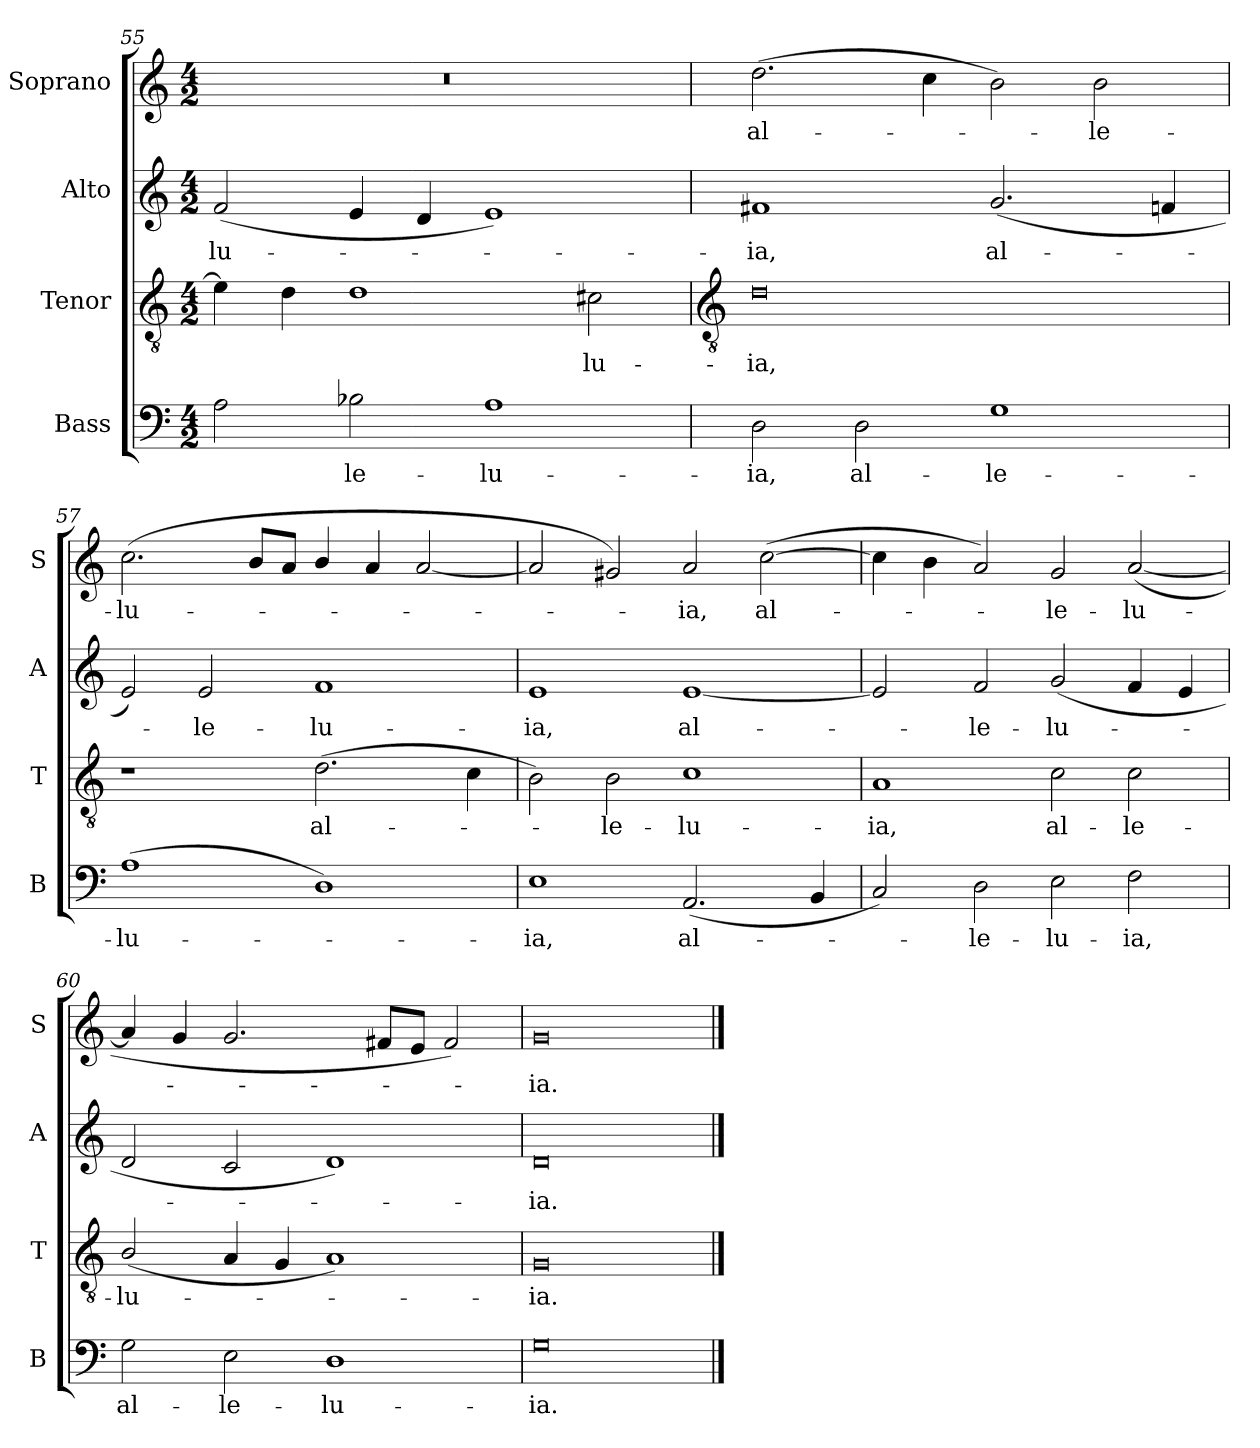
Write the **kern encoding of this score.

**kern	**text	**kern	**text	**kern	**text	**kern	**text
*part4	*part4	*part3	*part3	*part2	*part2	*part1	*part1
*staff4	*staff4	*staff3	*staff3	*staff2	*staff2	*staff1	*staff1
*I"Bass	*	*I"Tenor	*	*I"Alto	*	*I"Soprano	*
*I'B	*	*I'T	*	*I'A	*	*I'S	*
*clefF4	*	*clefGv2	*	*clefG2	*	*clefG2	*
*k[]	*	*k[]	*	*k[]	*	*k[]	*
*C:	*	*C:	*	*C:	*	*C:	*
*M4/2	*	*M4/2	*	*M4/2	*	*M4/2	*
=55	=55	=55	=55	=55	=55	=55	=55
!	!	!	!	!	!LO:LY:b	!	!
2A	.	4e]	.	(<2f	-lu-	0r	.
.	.	4d	.	.	.	.	.
!	!LO:LY:b	!	!	!	!	!	!
2B-X	le-	1d	.	4e	.	.	.
.	.	.	.	4d	.	.	.
!	!LO:LY:b	!	!	!	!	!	!
1A	-lu-	.	.	1e)	.	.	.
!	!	!	!LO:LY:b	!	!	!	!
.	.	2c#X	lu-	.	.	.	.
!!LO:LB:g=z
=56	=56	=56	=56	=56	=56	=56	=56
*	*	*clefGv2	*	*	*	*	*
!	!LO:LY:b	!	!LO:LY:b	!	!LO:LY:b	!	!LO:LY:b
2D	-ia,	0d	-ia,	1f#X	ia,	(>2.dd	al-
!	!LO:LY:b	!	!	!	!	!	!
2D	al-	.	.	.	.	.	.
.	.	.	.	.	.	4cc	.
!	!LO:LY:b	!	!	!	!LO:LY:b	!	!
1G	-le-	.	.	(<2.g	al-	2b)	.
!	!	!	!	!	!	!	!LO:LY:b
.	.	.	.	.	.	2b	le-
.	.	.	.	4fn	.	.	.
=57	=57	=57	=57	=57	=57	=57	=57
!	!LO:LY:b	!	!	!	!	!	!LO:LY:b
(>1A	-lu-	1r	.	2e)	.	(<2.cc	-lu-
!	!	!	!	!	!LO:LY:b	!	!
.	.	.	.	2e	le-	.	.
.	.	.	.	.	.	8bL	.
.	.	.	.	.	.	8aJ	.
!	!	!	!LO:LY:b	!	!LO:LY:b	!	!
1D)	.	(>2.d	al-	1f	-lu-	4b/	.
.	.	.	.	.	.	4a	.
.	.	.	.	.	.	[2a	.
.	.	4c	.	.	.	.	.
=58	=58	=58	=58	=58	=58	=58	=58
!	!LO:LY:b	!	!	!	!LO:LY:b	!	!
1E	ia,	2B)	.	1e	-ia,	2a]	.
!	!	!	!LO:LY:b	!	!	!	!
.	.	2B	le-	.	.	2g#X)	.
!	!LO:LY:b	!	!LO:LY:b	!	!LO:LY:b	!	!LO:LY:b
(<2.AA	al-	1c	-lu-	[1e	al-	2a	ia,
!	!	!	!	!	!	!	!LO:LY:b
.	.	.	.	.	.	(>[2cc	al-
4BB	.	.	.	.	.	.	.
=59	=59	=59	=59	=59	=59	=59	=59
!	!	!	!LO:LY:b	!	!	!	!
2C)	.	1A	-ia,	2e]	.	4cc]	.
.	.	.	.	.	.	4b	.
!	!LO:LY:b	!	!	!	!LO:LY:b	!	!
2D	le-	.	.	2f	le-	2a)	.
!	!LO:LY:b	!	!LO:LY:b	!	!LO:LY:b	!	!LO:LY:b
2E	-lu-	2c	al-	(<2g	-lu-	2g	le-
!	!LO:LY:b	!	!LO:LY:b	!	!	!	!LO:LY:b
2F	-ia,	2c	-le-	4f	.	(<[2a	-lu-
.	.	.	.	4e	.	.	.
=60	=60	=60	=60	=60	=60	=60	=60
!	!LO:LY:b	!	!LO:LY:b	!	!	!	!
2G	al-	(<2B/	-lu-	2d	.	4a]	.
.	.	.	.	.	.	4g	.
!	!LO:LY:b	!	!	!	!	!	!
2E	-le-	4A	.	2c	.	2.g	.
.	.	4G	.	.	.	.	.
!	!LO:LY:b	!	!	!	!	!	!
1D	-lu-	1A)	.	1d)	.	.	.
.	.	.	.	.	.	8f#XL	.
.	.	.	.	.	.	8eJ	.
.	.	.	.	.	.	2f#)	.
=61	=61	=61	=61	=61	=61	=61	=61
!	!LO:LY:b	!	!LO:LY:b	!	!LO:LY:b	!	!LO:LY:b
0G	-ia.	0G	ia.	0d	ia.	0g	ia.
==	==	==	==	==	==	==	==
*-	*-	*-	*-	*-	*-	*-	*-
